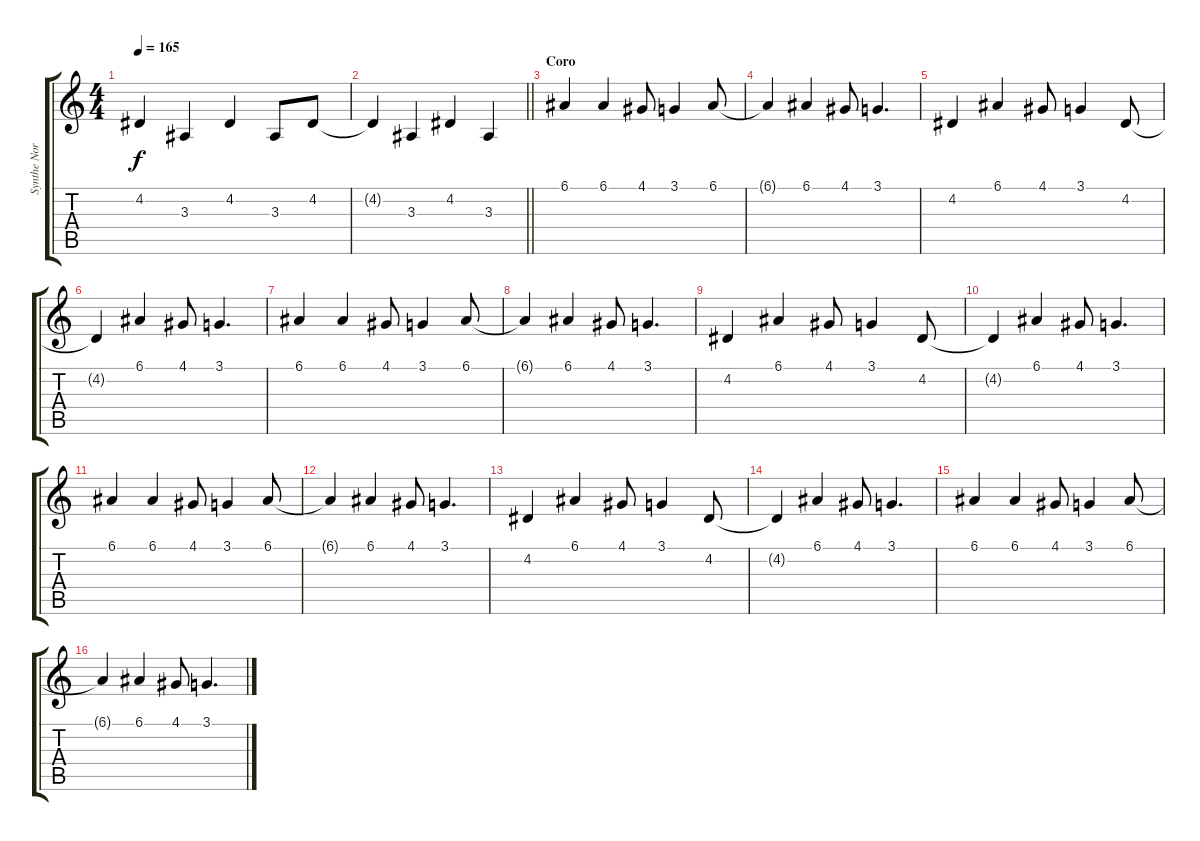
\track ("Synthe Normal" "Synthe Nor") {instrument lead2sawtooth}
\staff {score tabs}
\tuning (E4 B3 G3 D3 A2 E2) {hide}
\ts (4 4)
\tempo 165
\clef g2
\ks c
4.2.4{dy f} 3.3.4 4.2.4 3.3.8 4.2.8 |
\barLineRight lightlight
4.2{t}.4 3.3.4 4.2.4 3.3.4 |
\section ("" "Coro")
6.1.4 6.1.4 4.1.8 3.1.4 6.1.8 |
6.1{t}.4 6.1.4 4.1.8 3.1.4{d} |
4.2.4 6.1.4 4.1.8 3.1.4 4.2.8 |
4.2{t}.4 6.1.4 4.1.8 3.1.4{d} |
6.1.4 6.1.4 4.1.8 3.1.4 6.1.8 |
6.1{t}.4 6.1.4 4.1.8 3.1.4{d} |
4.2.4 6.1.4 4.1.8 3.1.4 4.2.8 |
4.2{t}.4 6.1.4 4.1.8 3.1.4{d} |
6.1.4 6.1.4 4.1.8 3.1.4 6.1.8 |
6.1{t}.4 6.1.4 4.1.8 3.1.4{d} |
4.2.4 6.1.4 4.1.8 3.1.4 4.2.8 |
4.2{t}.4 6.1.4 4.1.8 3.1.4{d} |
6.1.4 6.1.4 4.1.8 3.1.4 6.1.8 |
6.1{t}.4 6.1.4 4.1.8 3.1.4{d}
